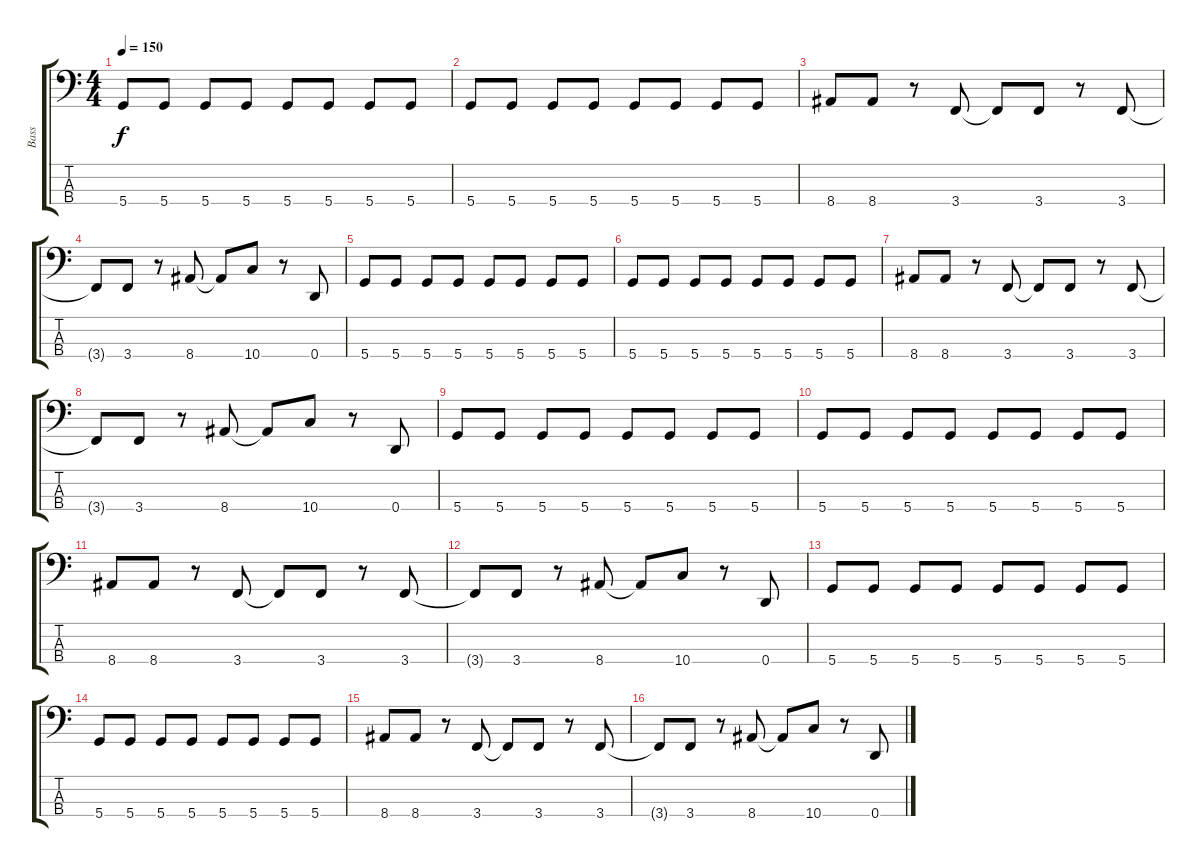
\track ("Bass" "Bass") {instrument electricbasspick}
\staff {score tabs}
\tuning (G2 D2 A1 D1) {hide}
\ts (4 4)
\tempo 150
\clef f4
\ks c
5.4.8{dy f} 5.4.8 5.4.8 5.4.8 5.4.8 5.4.8 5.4.8 5.4.8 |
5.4.8 5.4.8 5.4.8 5.4.8 5.4.8 5.4.8 5.4.8 5.4.8 |
8.4.8 8.4.8 r.8 3.4.8 3.4{t}.8 3.4.8 r.8 3.4.8 |
3.4{t}.8 3.4.8 r.8 8.4.8 8.4{t}.8 10.4.8 r.8 0.4.8 |
5.4.8 5.4.8 5.4.8 5.4.8 5.4.8 5.4.8 5.4.8 5.4.8 |
5.4.8 5.4.8 5.4.8 5.4.8 5.4.8 5.4.8 5.4.8 5.4.8 |
8.4.8 8.4.8 r.8 3.4.8 3.4{t}.8 3.4.8 r.8 3.4.8 |
3.4{t}.8 3.4.8 r.8 8.4.8 8.4{t}.8 10.4.8 r.8 0.4.8 |
5.4.8 5.4.8 5.4.8 5.4.8 5.4.8 5.4.8 5.4.8 5.4.8 |
5.4.8 5.4.8 5.4.8 5.4.8 5.4.8 5.4.8 5.4.8 5.4.8 |
8.4.8 8.4.8 r.8 3.4.8 3.4{t}.8 3.4.8 r.8 3.4.8 |
3.4{t}.8 3.4.8 r.8 8.4.8 8.4{t}.8 10.4.8 r.8 0.4.8 |
5.4.8 5.4.8 5.4.8 5.4.8 5.4.8 5.4.8 5.4.8 5.4.8 |
5.4.8 5.4.8 5.4.8 5.4.8 5.4.8 5.4.8 5.4.8 5.4.8 |
8.4.8 8.4.8 r.8 3.4.8 3.4{t}.8 3.4.8 r.8 3.4.8 |
3.4{t}.8 3.4.8 r.8 8.4.8 8.4{t}.8 10.4.8 r.8 0.4.8
